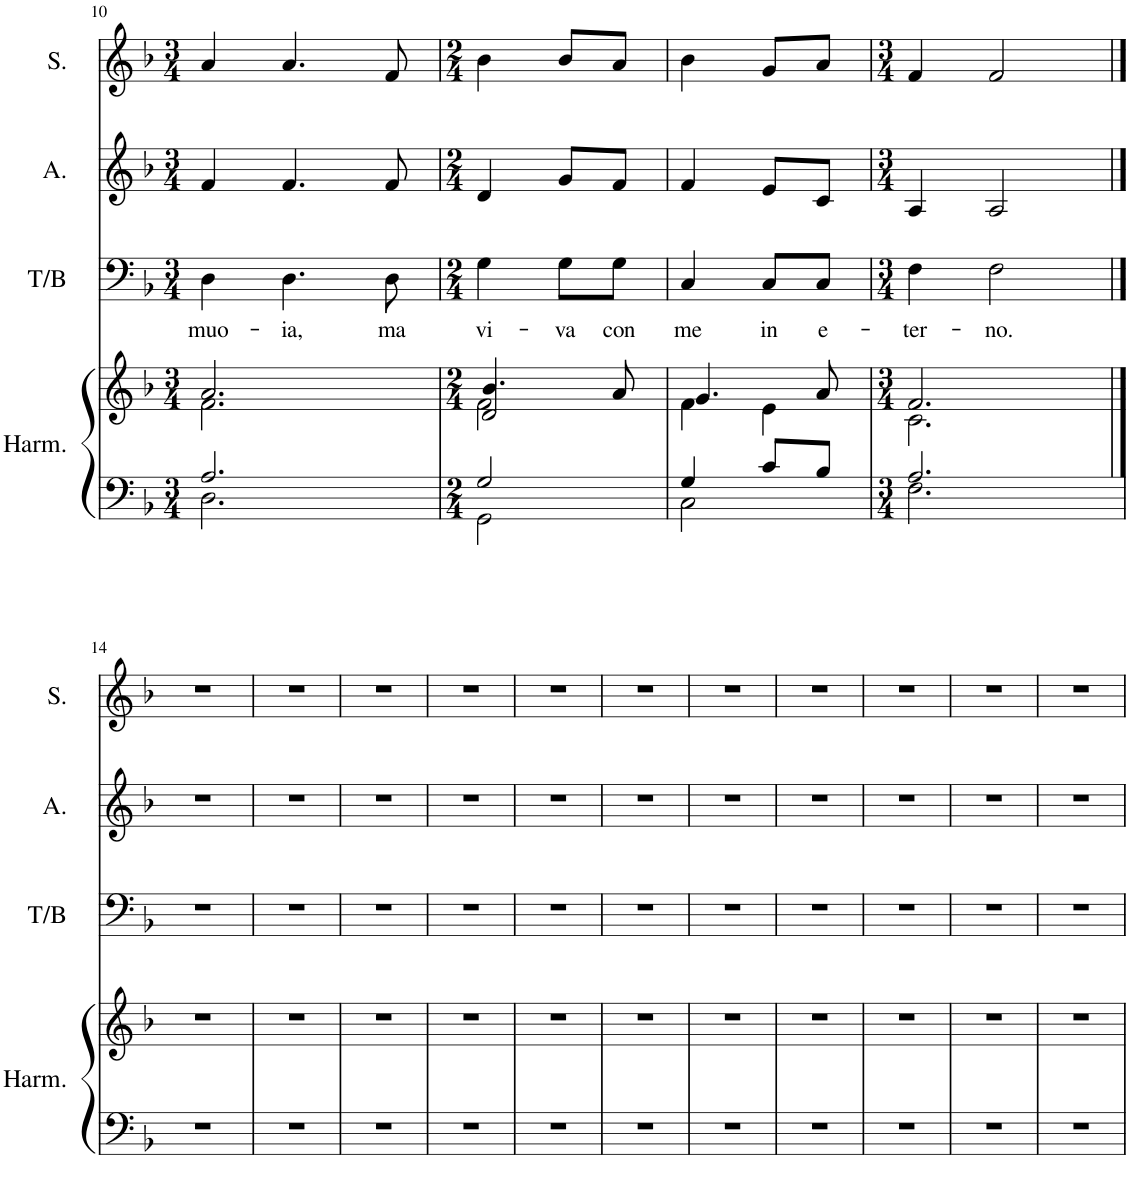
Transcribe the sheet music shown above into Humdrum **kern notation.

**kern	**kern	**kern	**text	**kern	**kern
*part4	*part4	*part3	*part3	*part2	*part1
*staff5	*staff4	*staff3	*staff3	*staff2	*staff1
*I"Harmonium	*	*I"Tenore Bass	*	*I"Alto	*I"Soprano
*I'Harm.	*	*I'T/B	*	*I'A.	*I'S.
!!LO:PB:g=z
*clefF4	*clefG2	*clefF4	*	*clefG2	*clefG2
*	*	*Trd7c12	*	*	*
*k[b-]	*k[b-]	*k[b-]	*	*k[b-]	*k[b-]
*M3/4	*M3/4	*M3/4	*	*M3/4	*M3/4
=10	=10	=10	=10	=10	=10
*^	*^	*	*	*	*
!	!	!	!	!	!LO:LY:b	!	!
2.A/	2.D\	2.a/	2.f\	4D\	muo-	4f/	4a/
!	!	!	!	!	!LO:LY:b	!	!
.	.	.	.	4.D\	-ia,	4.f/	4.a/
!	!	!	!	!	!LO:LY:b	!	!
.	.	.	.	8D\	ma	8f/	8f/
*	*	*v	*v	*	*	*	*
=11	=11	=11	=11	=11	=11	=11
*M2/4	*	*M2/4	*M2/4	*	*M2/4	*M2/4
*	*	*^	*	*	*	*
*	*	*	*^	*	*	*	*
!	!	!	!	!	!	!LO:LY:b	!	!
2G/	2GG\	4.b-/	2f\	2d/	4G\	vi-	4d/	4b-\
!	!	!	!	!	!	!LO:LY:b	!	!
.	.	.	.	.	8G\L	-va	8g/L	8b-/L
!	!	!	!	!	!	!LO:LY:b	!	!
.	.	8a/	.	.	8G\J	con	8f/J	8a/J
*	*	*	*v	*v	*	*	*	*
=12	=12	=12	=12	=12	=12	=12	=12
!	!	!	!	!	!LO:LY:b	!	!
4G/	2C\	4.g/	4f\	4C/	me	4f/	4b-\
!	!	!	!	!	!LO:LY:b	!	!
8c/L	.	.	4e\	8C/L	in	8e/L	8g/L
!	!	!	!	!	!LO:LY:b	!	!
8B-/J	.	8a/	.	8C/J	e-	8c/J	8a/J
=13	=13	=13	=13	=13	=13	=13	=13
*M3/4	*	*M3/4	*	*M3/4	*	*M3/4	*M3/4
!	!	!	!	!	!LO:LY:b	!	!
2.A/	2.F\	2.f/	2.c\	4F\	-ter-	4A/	4f/
!	!	!	!	!	!LO:LY:b	!	!
.	.	.	.	2F\	-no.	2A/	2f/
*v	*v	*	*	*	*	*	*
*	*v	*v	*	*	*	*
!!LO:LB:g=z
==14	==14	==14	==14	==14	==14
2.r	2.r	2.r	.	2.r	2.r
=15	=15	=15	=15	=15	=15
2.r	2.r	2.r	.	2.r	2.r
=16	=16	=16	=16	=16	=16
2.r	2.r	2.r	.	2.r	2.r
=17	=17	=17	=17	=17	=17
2.r	2.r	2.r	.	2.r	2.r
=18	=18	=18	=18	=18	=18
2.r	2.r	2.r	.	2.r	2.r
=19	=19	=19	=19	=19	=19
2.r	2.r	2.r	.	2.r	2.r
=20	=20	=20	=20	=20	=20
2.r	2.r	2.r	.	2.r	2.r
=21	=21	=21	=21	=21	=21
2.r	2.r	2.r	.	2.r	2.r
=22	=22	=22	=22	=22	=22
2.r	2.r	2.r	.	2.r	2.r
=23	=23	=23	=23	=23	=23
2.r	2.r	2.r	.	2.r	2.r
=24	=24	=24	=24	=24	=24
2.r	2.r	2.r	.	2.r	2.r
=	=	=	=	=	=
*-	*-	*-	*-	*-	*-
